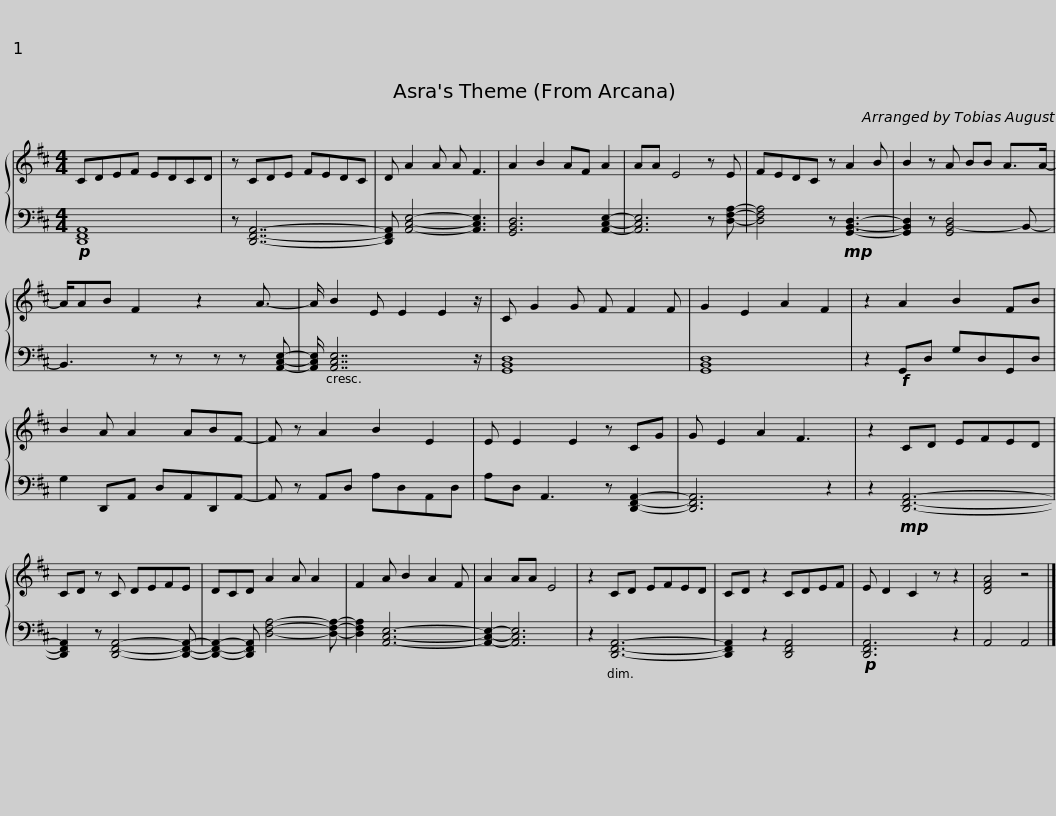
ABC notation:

X:1
%%score { 1 | 2 }
L:1/8
M:4/4
I:linebreak $
K:D
V:1 treble
V:2 bass
V:1
 CDEF EDCD | z CDE FEDC | D A2 A A F3 | A2 B2 AF A2 | AA E4 z E | %5
 FEDC z A2 B |$ B2 z A BB A>A- | A/AB F2 z2 A3/2- | A/ B2 E E2 E2 z/ | C G2 G F F2 F | %10
 G2 E2 A2 F2 |$ z2 A2 B2 FB | B2 A A2 ABF- | F z A2 B2 E2 | E E2 E2 z CG | %15
 G E2 A2 F3 | z2 CD EFED |$ CD z C DEFE | DCD A2 A A2 | F2 A B2 A2 F | %20
 A2 AA E4 | z2 CD EFED | CD z2 CDEF |$ E D2 C2 z z2 | [DFA]4 z4 |] %25
V:2
!p! [D,,F,,A,,]8 | z [D,,F,,A,,]7- | [D,,F,,A,,] [A,,C,E,]4- [A,,C,E,]3 | [G,,B,,D,]6 [A,,C,E,]2- | [A,,C,E,]6 z [D,F,A,]- | %5
 [D,F,A,]4 z!mp! [G,,B,,D,]3- |$ [G,,B,,D,]2 z [G,,B,,-D,]4 B,,- | B,,3 z z z z [A,,C,E,]- | [A,,C,E,]/ [A,,C,E,]7 z/ | [G,,B,,D,]8 | %10
 [G,,B,,D,]8 |$ z2!f! G,,D, G,D,G,,D, | G,2 D,,A,, D,A,,D,,A,,- | A,, z A,,D, A,D,A,,D, | A,D, A,,3 z [D,,F,,A,,]2- | %15
 [D,,F,,A,,]6 z2 | z2!mp! [D,,F,,A,,]6- |$ [D,,F,,A,,]2 z [D,,F,,A,,]4- [D,,F,,A,,]- | [D,,F,,A,,]2- [D,,F,,A,,] [D,F,A,]4- [D,F,A,]- | [D,F,A,]2 [A,,C,E,]6- | %20
 [A,,C,E,]2- [A,,C,E,]6 | z2 [D,,F,,A,,]6- | [D,,F,,A,,]2 z2 [D,,F,,A,,]4 |$!p! [D,,F,,A,,]6 z2 | A,,4 A,,4 |] %25
